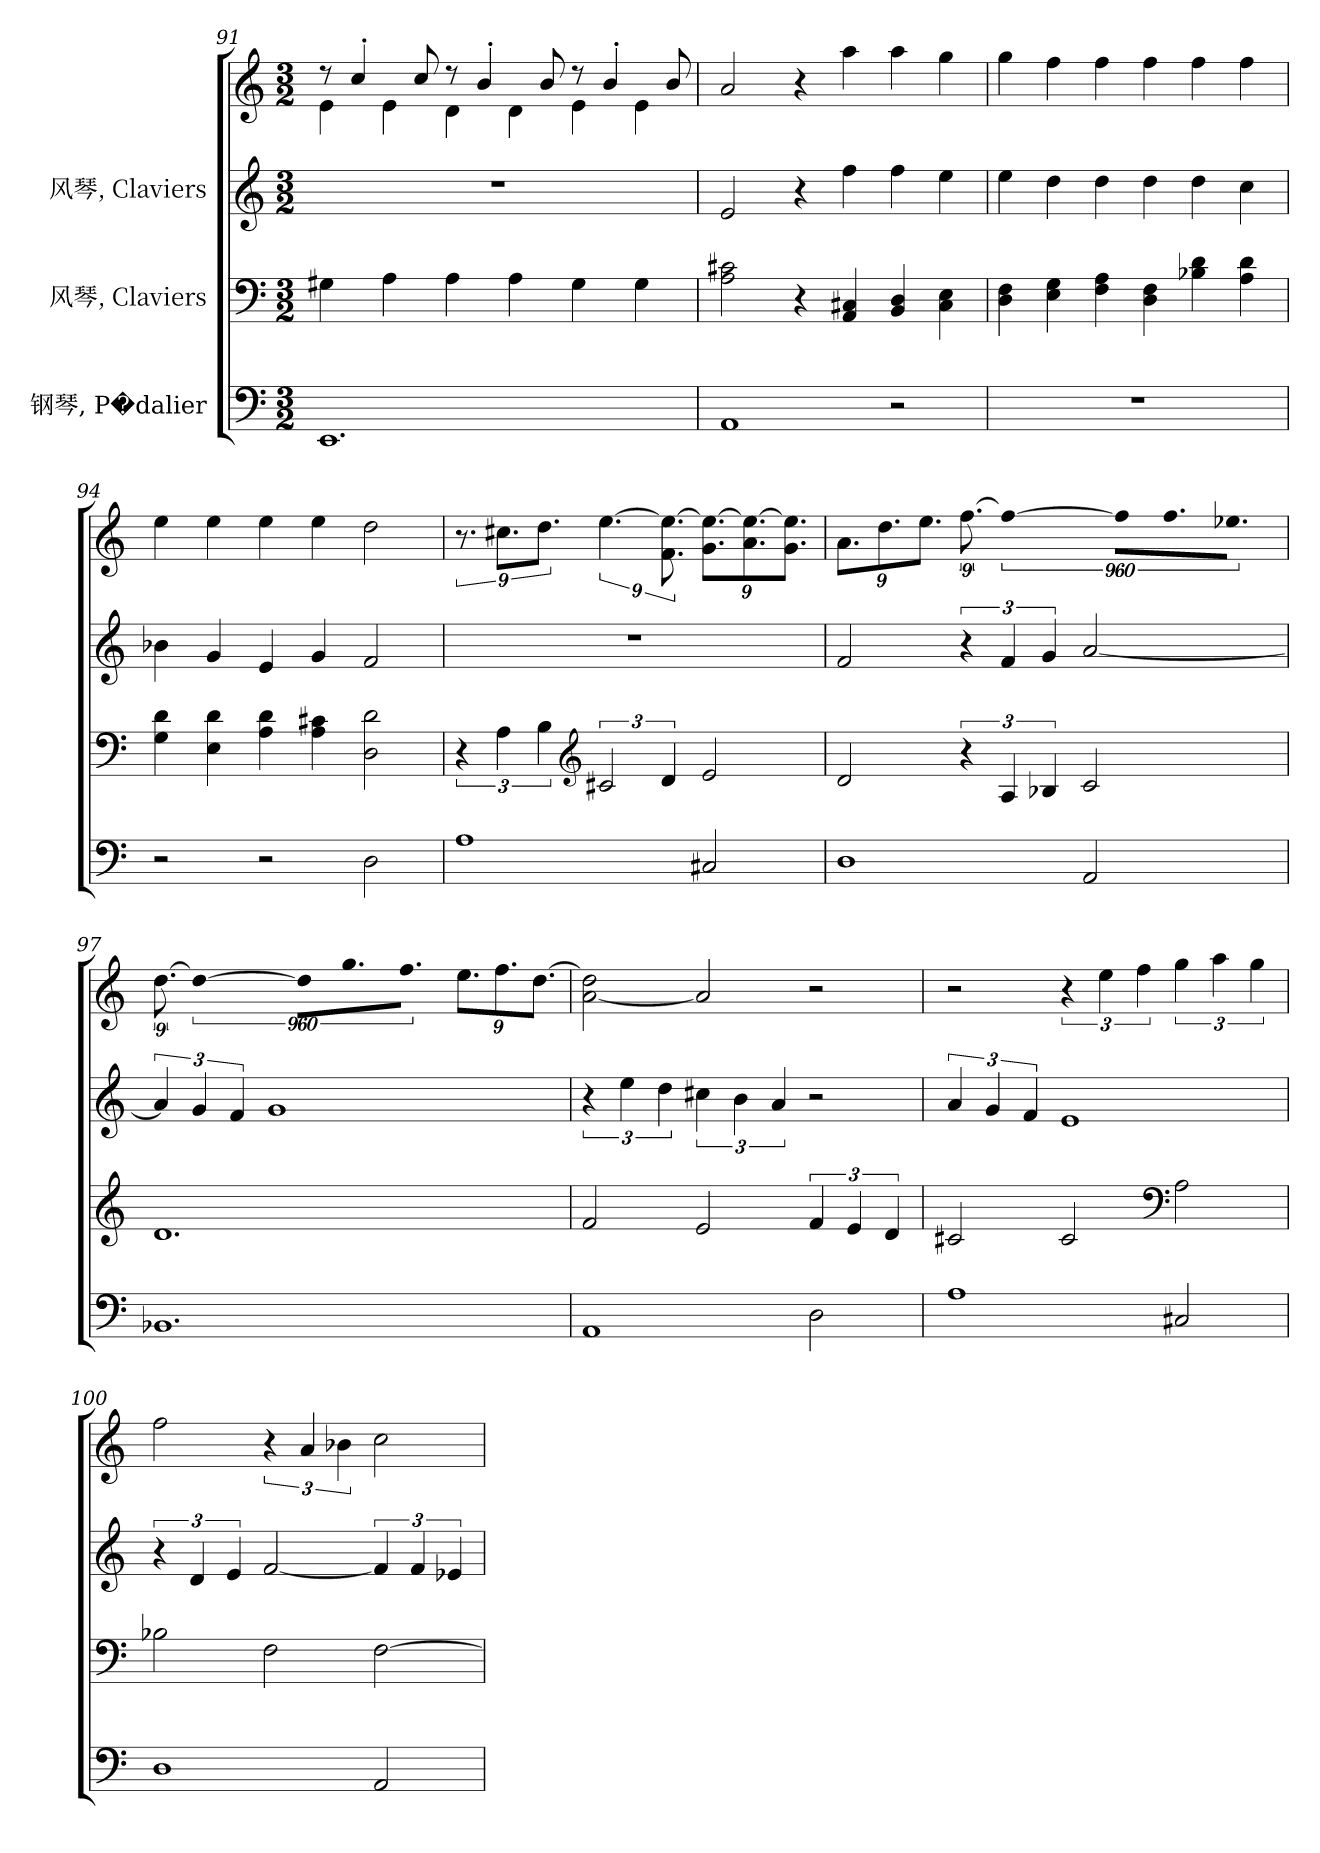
**kern	**kern	**kern	**kern
*part3	*part2	*part1	*part1
*staff4	*staff3	*staff2	*staff1
*I"钢琴, P�dalier	*I"风琴, Claviers	*I"风琴, Claviers	*
*clefF4	*clefF4	*clefG2	*clefG2
*k[]	*k[]	*k[]	*k[]
*M3/2	*M3/2	*M3/2	*M3/2
=91	=91	=91	=91
*	*	*	*^
1.EE	4G#X\	1.r	8r	4e\
.	.	.	4cc'/	.
.	4A\	.	.	4e\
.	.	.	8cc/	.
.	4A\	.	8r	4d\
.	.	.	4b'/	.
.	4A\	.	.	4d\
.	.	.	8b/	.
.	4G#\	.	8r	4e\
.	.	.	4b'/	.
.	4G#\	.	.	4e\
.	.	.	8b/	.
*	*	*	*v	*v
!!LO:PB:g=z
=92	=92	=92	=92
1AA	2A\ 2c#X\	2e/	2a/
.	4r	4r	4r
.	4AA/ 4C#X/	4ff\	4aa\
2r	4BB/ 4D/	4ff\	4aa\
.	4C#\ 4E\	4ee\	4gg\
=93	=93	=93	=93
1.r	4D\ 4F\	4ee\	4gg\
.	4E\ 4G\	4dd\	4ff\
.	4F\ 4A\	4dd\	4ff\
.	4D\ 4F\	4dd\	4ff\
.	4B-X\ 4d\	4dd\	4ff\
.	4A\ 4d\	4cc\	4ff\
=94	=94	=94	=94
2r	4G\ 4d\	4b-X\	4ee\
.	4E\ 4d\	4g/	4ee\
2r	4A\ 4d\	4e/	4ee\
.	4A\ 4c#X\	4g/	4ee\
2D\	2D\ 2d\	2f/	2dd\
=95	=95	=95	=95
1A	6r	1.r	9.r
.	6A\	.	9.cc#X\L
.	6B\	.	9.dd\J
*	*clefG2	*	*
.	3c#X/	.	[9%2.ee\
.	6d/	.	9.f\ 9.ee\_
2C#X/	2e/	.	9.g\ 9.ee\_L
.	.	.	9.a\ 9.ee\_
.	.	.	9.g\ 9.ee\]J
!!LO:LB:g=z
=96	=96	=96	=96
1D	2d/	2f/	9.a\L
.	.	.	9.dd\
.	.	.	9.ee\J
.	6r	6r	[9.ff\
!	!	!	!LO:N:vis=2
.	6A/	6f/	1920%853ff\_
.	6B-X/	6g/	.
2AA/	2c/	[2a/	.
!	!	!	!LO:N:vis=16
.	.	.	1920%107ff\KL]
.	.	.	9.ff\
.	.	.	9.ee-X\J
=97	=97	=97	=97
1.BB-X	1.d	6a/]	[9.dd\
!	!	!	!LO:N:vis=2
.	.	6g/	1920%853dd\_
.	.	6f/	.
.	.	1g	.
!	!	!	!LO:N:vis=16
.	.	.	1920%107dd\KL]
.	.	.	9.gg\
.	.	.	9.ff\J
.	.	.	9.ee\L
.	.	.	9.ff\
.	.	.	[9.dd\J
=98	=98	=98	=98
1AA	2f/	6r	[2a\ 2dd\]
.	.	6ee\	.
.	.	6dd\	.
.	2e/	6cc#X\	2a/]
.	.	6b\	.
.	.	6a/	.
2D\	6f/	2r	2r
.	6e/	.	.
.	6d/	.	.
!!LO:LB:g=z
=99	=99	=99	=99
1A	2c#X/	6a/	2r
.	.	6g/	.
.	.	6f/	.
.	2c#/	1e	6r
.	.	.	6ee\
.	.	.	6ff\
*	*clefF4	*	*
2C#X/	2A\	.	6gg\
.	.	.	6aa\
.	.	.	6gg\
=100	=100	=100	=100
1D	2B-X\	6r	2ff\
.	.	6d/	.
.	.	6e/	.
.	2F\	[2f/	6r
.	.	.	6a/
.	.	.	6b-X\
2AA/	[2F\	6f/]	2cc\
.	.	6f/	.
.	.	6e-X/	.
=	=	=	=
*-	*-	*-	*-
